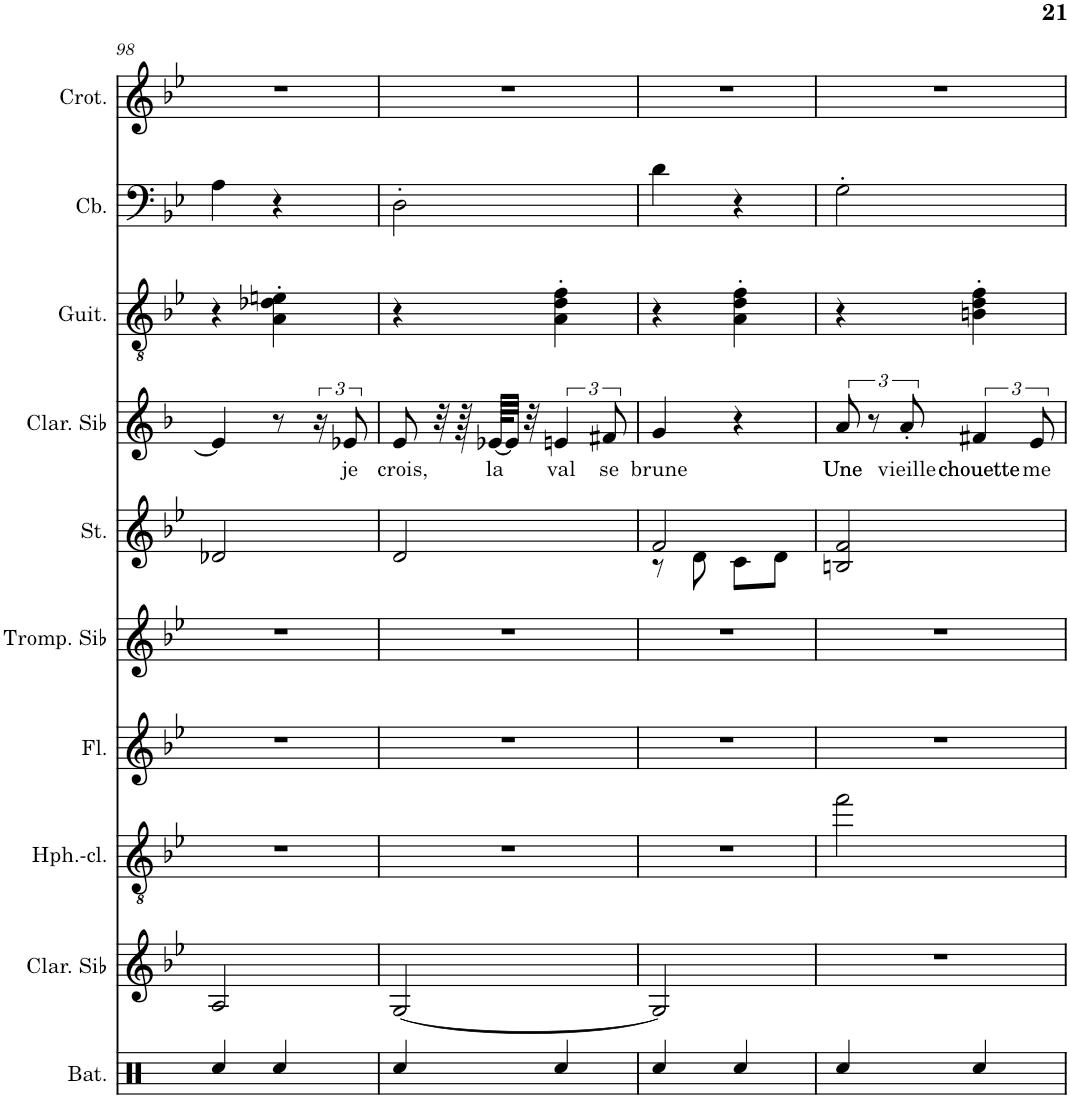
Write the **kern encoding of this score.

**kern	**kern	**kern	**kern	**kern	**kern	**kern	**text	**kern	**kern	**kern
*part10	*part9	*part8	*part7	*part6	*part5	*part4	*part4	*part3	*part2	*part1
*staff10	*staff9	*staff8	*staff7	*staff6	*staff5	*staff4	*staff4	*staff3	*staff2	*staff1
*I"Batterie	*I"Clarinette en Sib	*I"Clarinette-Heckelphone	*I"Flûte	*I"Trompette en Sib	*I"Cordes	*I"Clarinette en Sib	*	*I"Guitare classique	*I"Contrebasse	*I"Crotales
*I'Bat.	*I'Clar. Sib	*	*I'Fl.	*I'Tromp. Sib	*	*I'Clar. Sib	*	*I'Guit.	*I'Cb.	*I'Crot.
!!LO:PB:g=z
*clefX	*clefG2	*clefGv2	*clefG2	*clefG2	*clefF4	*clefG2	*	*clefGv2	*clefF4	*clefG2
*	*Trd1c2	*	*	*Trd1c2	*	*Trd1c2	*	*	*Trd7c12	*Trd-14c-24
*k[]	*k[b-e-]	*k[b-e-]	*k[b-e-]	*k[b-e-]	*k[b-e-]	*k[b-]	*	*k[b-e-]	*k[b-e-]	*k[b-e-]
*M2/4	*M2/4	*M2/4	*M2/4	*M2/4	*M2/4	*M2/4	*	*M2/4	*M2/4	*M2/4
=98	=98	=98	=98	=98	=98	=98	=98	=98	=98	=98
4Rcc/	2A/	2r	2r	2r	2d-X/	4e-/]	.	4r	4A\	2r
4Rcc/	.	.	.	.	.	8r	.	4A\' 4d-X\' 4en\'	4r	.
.	.	.	.	.	.	24r	.	.	.	.
!	!	!	!	!	!	!	!LO:LY:b	!	!	!
.	.	.	.	.	.	12e-X/	je	.	.	.
=99	=99	=99	=99	=99	=99	=99	=99	=99	=99	=99
!	!	!	!	!	!	!	!LO:LY:b	!	!	!
4Rcc/	[2G/	2r	2r	2r	2d/	8e/	crois,	4r	2D'\	2r
.	.	.	.	.	.	32r	.	.	.	.
.	.	.	.	.	.	64r	.	.	.	.
!	!	!	!	!	!	!	!LO:LY:b	!	!	!
.	.	.	.	.	.	[64e-X/KLLL	la	.	.	.
.	.	.	.	.	.	32e-/JJJ]	.	.	.	.
.	.	.	.	.	.	32r	.	.	.	.
!	!	!	!	!	!	!	!LO:LY:b	!	!	!
4Rcc/	.	.	.	.	.	6en/	val	4A\' 4d\' 4f\'	.	.
!	!	!	!	!	!	!	!LO:LY:b	!	!	!
.	.	.	.	.	.	12f#X/	se	.	.	.
=100	=100	=100	=100	=100	=100	=100	=100	=100	=100	=100
*	*	*	*	*	*^	*	*	*	*	*
!	!	!	!	!	!	!	!	!LO:LY:b	!	!	!
4Rcc/	2G/]	2r	2r	2r	2f/	8r	4g/	brune	4r	4d\	2r
.	.	.	.	.	.	8d\	.	.	.	.	.
4Rcc/	.	.	.	.	.	8c\L	4r	.	4A\' 4d\' 4f\'	4r	.
.	.	.	.	.	.	8d\J	.	.	.	.	.
=101	=101	=101	=101	=101	=101	=101	=101	=101	=101	=101	=101
!	!	!	!	!	!	!	!	!LO:LY:b	!	!	!
*	*	*	*	*	*v	*v	*	*	*	*	*
4Rcc/	2r	2ff\	2r	2r	2Bn/ 2f/	12a/	Une	4r	2G'\	2r
.	.	.	.	.	.	12r	.	.	.	.
!	!	!	!	!	!	!	!LO:LY:b	!	!	!
.	.	.	.	.	.	12a'/	vieille	.	.	.
!	!	!	!	!	!	!	!LO:LY:b	!	!	!
4Rcc/	.	.	.	.	.	6f#X/	chouette	4Bn\' 4d\' 4f\'	.	.
!	!	!	!	!	!	!	!LO:LY:b	!	!	!
.	.	.	.	.	.	12e/	me	.	.	.
=	=	=	=	=	=	=	=	=	=	=
*-	*-	*-	*-	*-	*-	*-	*-	*-	*-	*-
